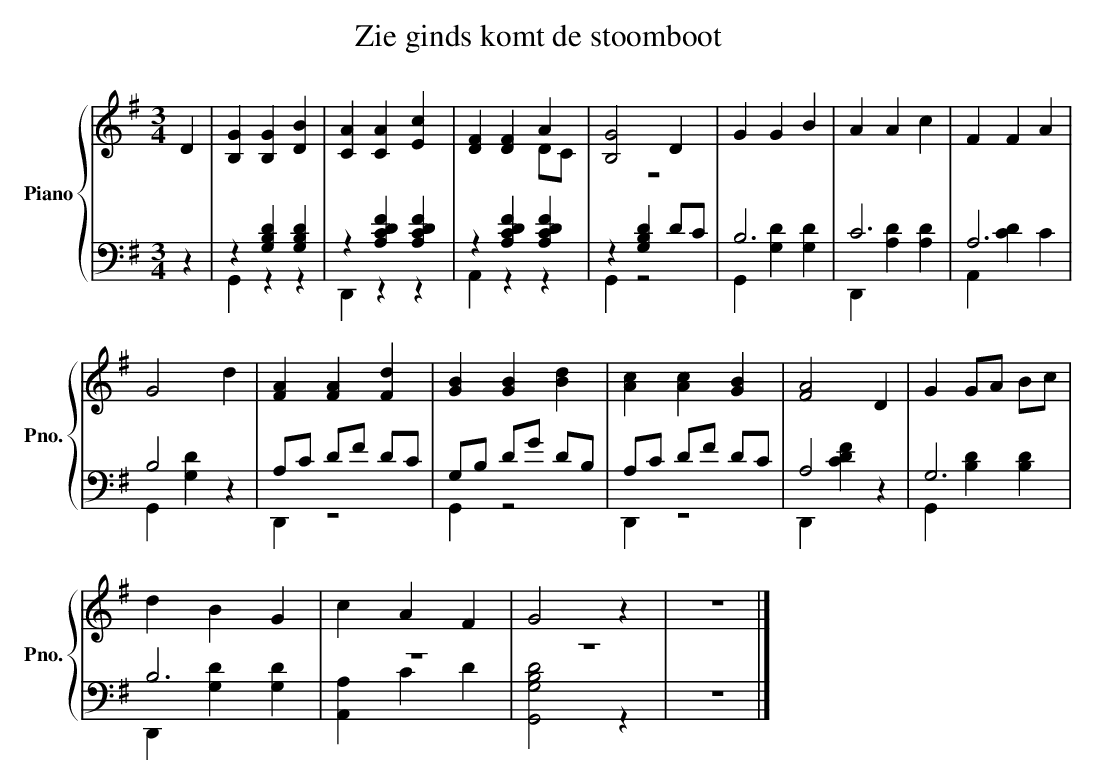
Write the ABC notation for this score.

X:1
T:Zie ginds komt de stoomboot
%%score { ( 1 2 ) | ( 3 4 ) }
L:1/4
M:3/4
K:G
V:1 treble nm="Piano" snm="Pno."
V:2 treble
V:3 bass
V:4 bass
V:1
D | [B,G] [B,G] [DB] | [CA] [CA] [Ec] | [DF] [DF] A | [B,G]2 D | G G B | A A c | F F A |$ G2 d |
[FA] [FA] [Fd] | [GB] [GB] [Bd] | [Ac] [Ac] [GB] | [FA]2 D | G G/A/ B/c/ |$ d B G | c A F | G2 z |
z3 |]
V:2
x | x3 | x3 | x2 D/C/ | z3 | x3 | x3 | x3 |$ x3 | x3 | x3 | x3 | x3 | x3 |$ x3 | x3 | x3 | x3 |]
V:3
z | z [G,B,D] [G,B,D] | z [A,CDF] [A,CDF] | z [A,CDF] [A,CDF] | z [G,B,D] D/C/ | B,3 | C3 | A,3 |$
B,2 z | A,/C/ D/F/ D/C/ | G,/B,/ D/G/ D/B,/ | A,/C/ D/F/ D/C/ | A,2 z | G,3 |$ B,3 | z3 | z3 |
z3 |]
V:4
x | G,, z z | D,, z z | A,, z z | G,, z2 | G,, [G,D] [G,D] | D,, [A,D] [A,D] | A,, [CD] C |$
G,, [G,D] z | D,, z2 | G,, z2 | D,, z2 | D,, [CDF] z | G,, [B,D] [B,D] |$ D,, [G,D] [G,D] |
[A,,A,] C D | [G,,G,B,D]2 z | x3 |]
